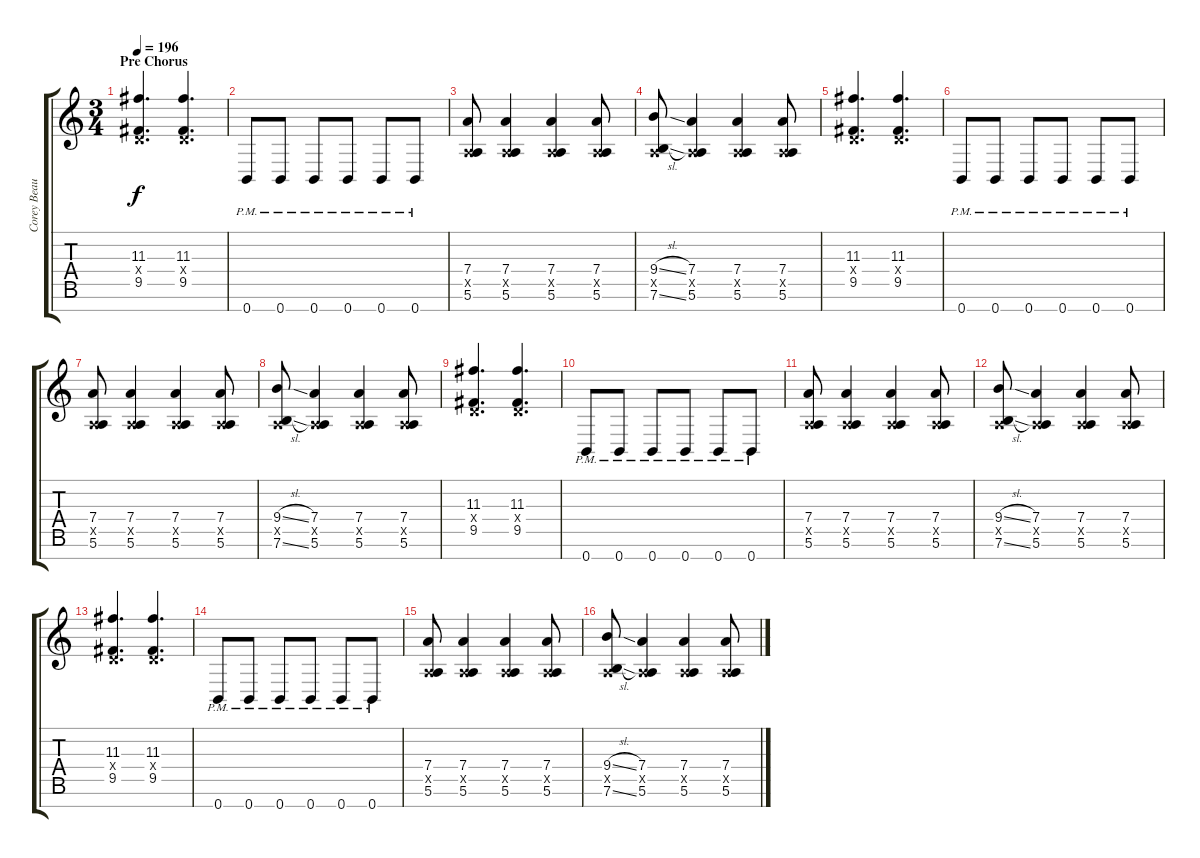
\track ("Corey Beaulieu" "Corey Beau") {instrument distortionguitar}
\staff {score tabs}
\tuning (E4 B3 G3 D3 A2 E2 B1) {hide}
\ts (3 4)
\section ("" "Pre Chorus")
\tempo 196
\clef g2
\ks c
(11.3 0.4{x} 9.5).4{d dy f} (11.3 0.4{x} 9.5).4{d} |
0.7{pm}.8 0.7{pm}.8 0.7{pm}.8 0.7{pm}.8 0.7{pm}.8 0.7{pm}.8 |
(7.4 0.5{x} 5.6).8 (7.4 0.5{x} 5.6).4 (7.4 0.5{x} 5.6).4 (7.4 0.5{x} 5.6).8 |
(9.4{sl} 0.5{x} 7.6{sl}).8 (7.4 0.5{x} 5.6).4 (7.4 0.5{x} 5.6).4 (7.4 0.5{x} 5.6).8 |
(11.3 0.4{x} 9.5).4{d} (11.3 0.4{x} 9.5).4{d} |
0.7{pm}.8 0.7{pm}.8 0.7{pm}.8 0.7{pm}.8 0.7{pm}.8 0.7{pm}.8 |
(7.4 0.5{x} 5.6).8 (7.4 0.5{x} 5.6).4 (7.4 0.5{x} 5.6).4 (7.4 0.5{x} 5.6).8 |
(9.4{sl} 0.5{x} 7.6{sl}).8 (7.4 0.5{x} 5.6).4 (7.4 0.5{x} 5.6).4 (7.4 0.5{x} 5.6).8 |
(11.3 0.4{x} 9.5).4{d} (11.3 0.4{x} 9.5).4{d} |
0.7{pm}.8 0.7{pm}.8 0.7{pm}.8 0.7{pm}.8 0.7{pm}.8 0.7{pm}.8 |
(7.4 0.5{x} 5.6).8 (7.4 0.5{x} 5.6).4 (7.4 0.5{x} 5.6).4 (7.4 0.5{x} 5.6).8 |
(9.4{sl} 0.5{x} 7.6{sl}).8 (7.4 0.5{x} 5.6).4 (7.4 0.5{x} 5.6).4 (7.4 0.5{x} 5.6).8 |
(11.3 0.4{x} 9.5).4{d} (11.3 0.4{x} 9.5).4{d} |
0.7{pm}.8 0.7{pm}.8 0.7{pm}.8 0.7{pm}.8 0.7{pm}.8 0.7{pm}.8 |
(7.4 0.5{x} 5.6).8 (7.4 0.5{x} 5.6).4 (7.4 0.5{x} 5.6).4 (7.4 0.5{x} 5.6).8 |
(9.4{sl} 0.5{x} 7.6{sl}).8 (7.4 0.5{x} 5.6).4 (7.4 0.5{x} 5.6).4 (7.4 0.5{x} 5.6).8
